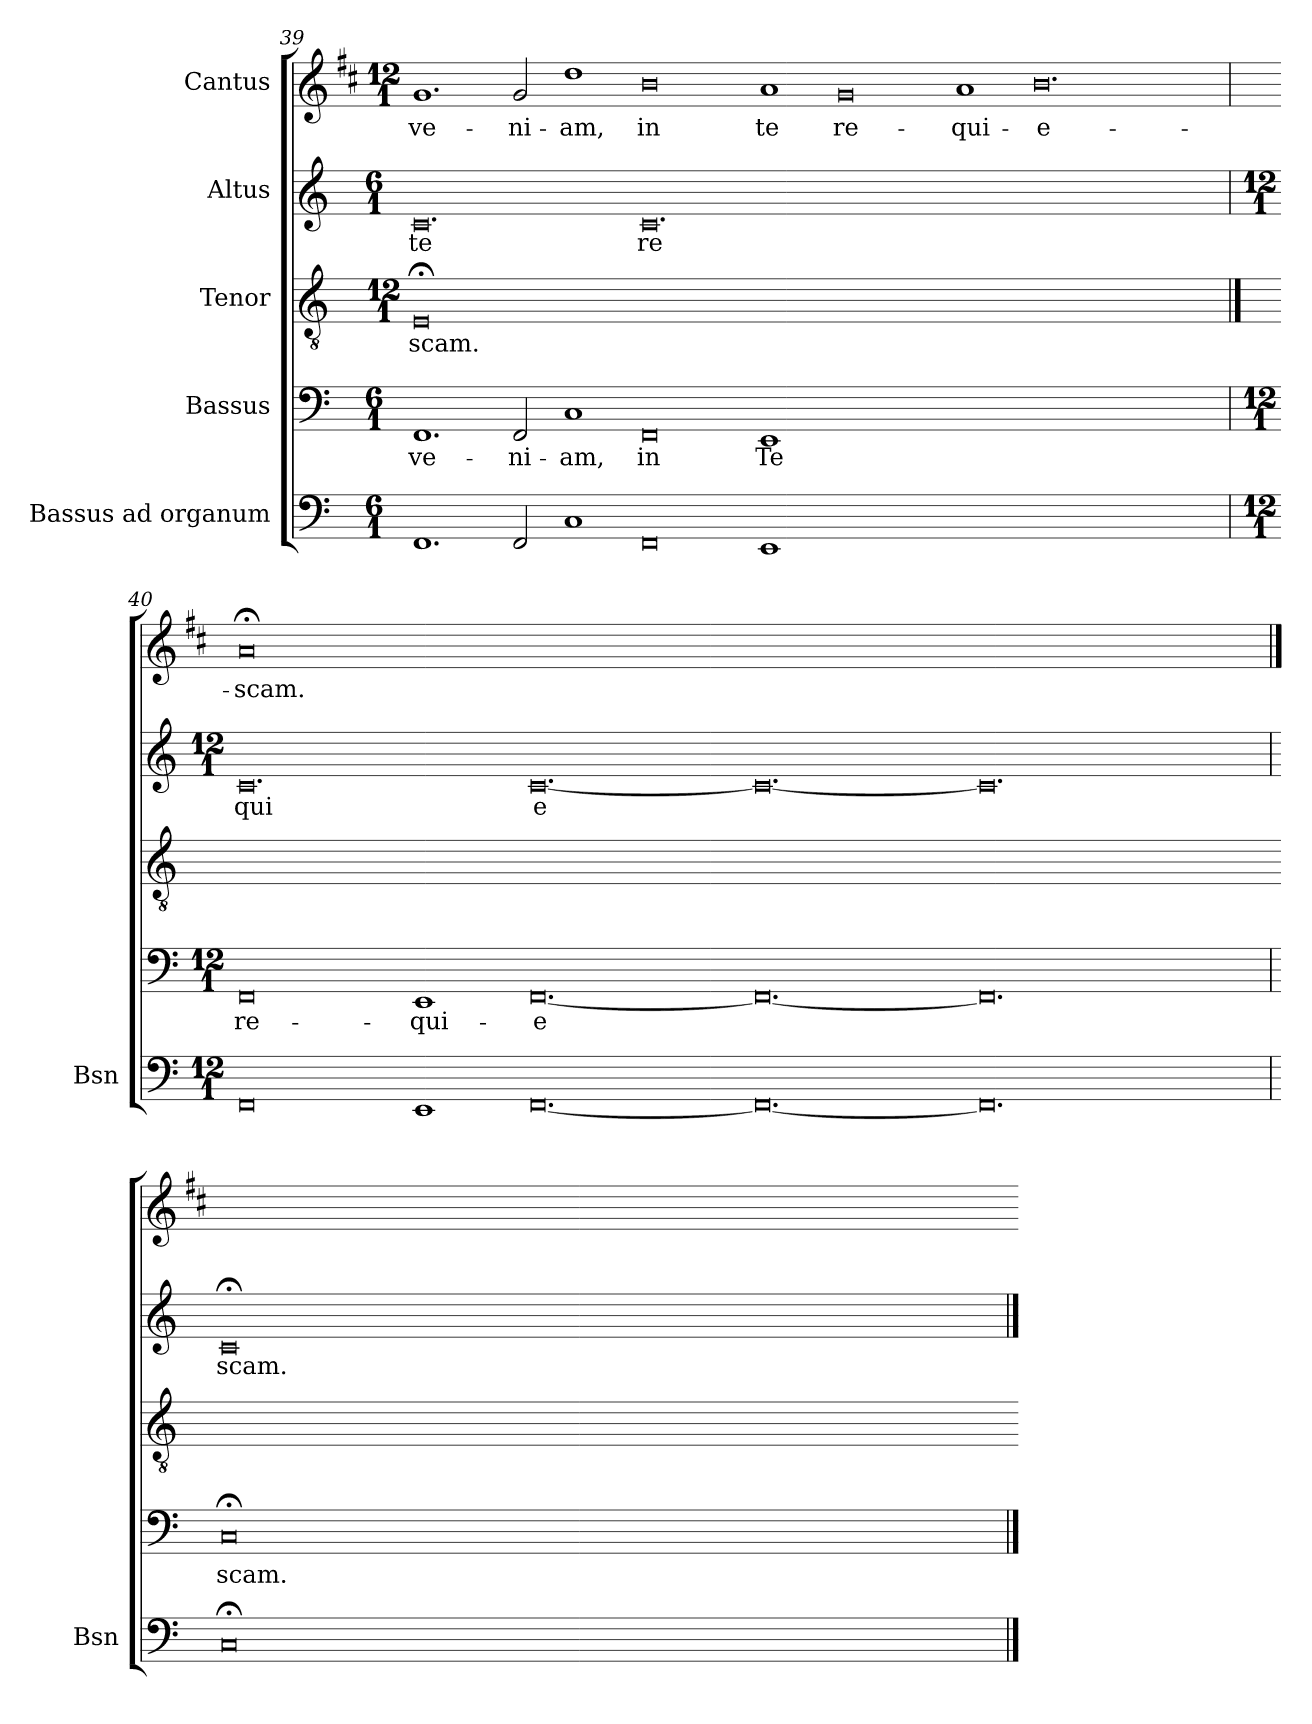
**kern	**kern	**text	**kern	**text	**kern	**text	**kern	**text
*part5	*part4	*part4	*part3	*part3	*part2	*part2	*part1	*part1
*staff5	*staff4	*staff4	*staff3	*staff3	*staff2	*staff2	*staff1	*staff1
*I"Bassus ad organum	*I"Bassus	*	*I"Tenor	*	*I"Altus	*	*I"Cantus	*
*I'Bsn	*	*	*	*	*	*	*	*
*clefF4	*clefF4	*	*clefGv2	*	*clefG2	*	*clefG2	*
*	*	*	*	*	*	*	*ITrd1c2	*
*k[]	*k[]	*	*k[]	*	*k[]	*	*k[]	*
*C:	*C:	*	*C:	*	*C:	*	*C:	*
*M6/1	*M6/1	*	*M12/1	*	*M6/1	*	*M12/1	*
=39	=39	=39	=39	=39	=39	=39	=39	=39
!	!	!LO:LY:b	!	!LO:LY:b	!	!LO:LY:b	!	!LO:LY:b
1.FF	1.FF	-ve-	0E;<	-scam.	0.c	te	1.f	-ve-
!	!	!LO:LY:b	!	!	!	!	!	!LO:LY:b
2FF	2FF	-ni-	.	.	.	.	2f	-ni-
!	!	!LO:LY:b	!	!	!	!	!	!LO:LY:b
1C	1C	-am,	000ryy	.	.	.	1cc	-am,
!	!	!LO:LY:b	!	!	!	!LO:LY:b	!	!LO:LY:b
0FF	0FF	in	.	.	0.c	re	0a	in
!	!	!LO:LY:b	!	!	!	!	!	!LO:LY:b
1EE	1EE	Te	.	.	.	.	1g	te
!	!	!	!	!	!	!	!	!LO:LY:b
00.ryy	00.ryy	.	.	.	00.ryy	.	0f	re-
!	!	!	!	!	!	!	!	!LO:LY:b
.	.	.	.	.	.	.	1g	-qui-
!	!	!	!	!	!	!	!	!LO:LY:b
.	.	.	.	.	.	.	0.a	-e-
.	.	.	0ryy	.	.	.	.	.
=40	=40	=40	==40	=40	=40	=40	=40	=40
*M12/1	*M12/1	*	*	*	*M12/1	*	*	*
!	!	!LO:LY:b	!	!	!	!LO:LY:b	!	!LO:LY:b
0FF	0FF	re-	000.ryy	.	0.c	qui	0g;<	-scam.
!	!	!LO:LY:b	!	!	!	!	!	!
1EE	1EE	-qui-	.	.	.	.	000ryy	.
!	!	!LO:LY:b	!	!	!	!LO:LY:b	!	!
[0.FF	[0.FF	-e	.	.	[0.c	e	.	.
0.FF_	0.FF_	.	.	.	0.c_	.	.	.
0.FF]	0.FF]	.	.	.	0.c]	.	.	.
.	.	.	.	.	.	.	0ryy	.
=	=	==	=	==	=	==	==	==
!	!	!LO:LY:b	!	!	!	!LO:LY:b	!	!
0C;<	0C;<	scam.	000.ryy	.	0c;<	scam.	000.ryy	.
000ryy	000ryy	.	.	.	000ryy	.	.	.
0ryy	0ryy	.	.	.	0ryy	.	.	.
==	==	=	=	=	==	=	=	=
*-	*-	*-	*-	*-	*-	*-	*-	*-
